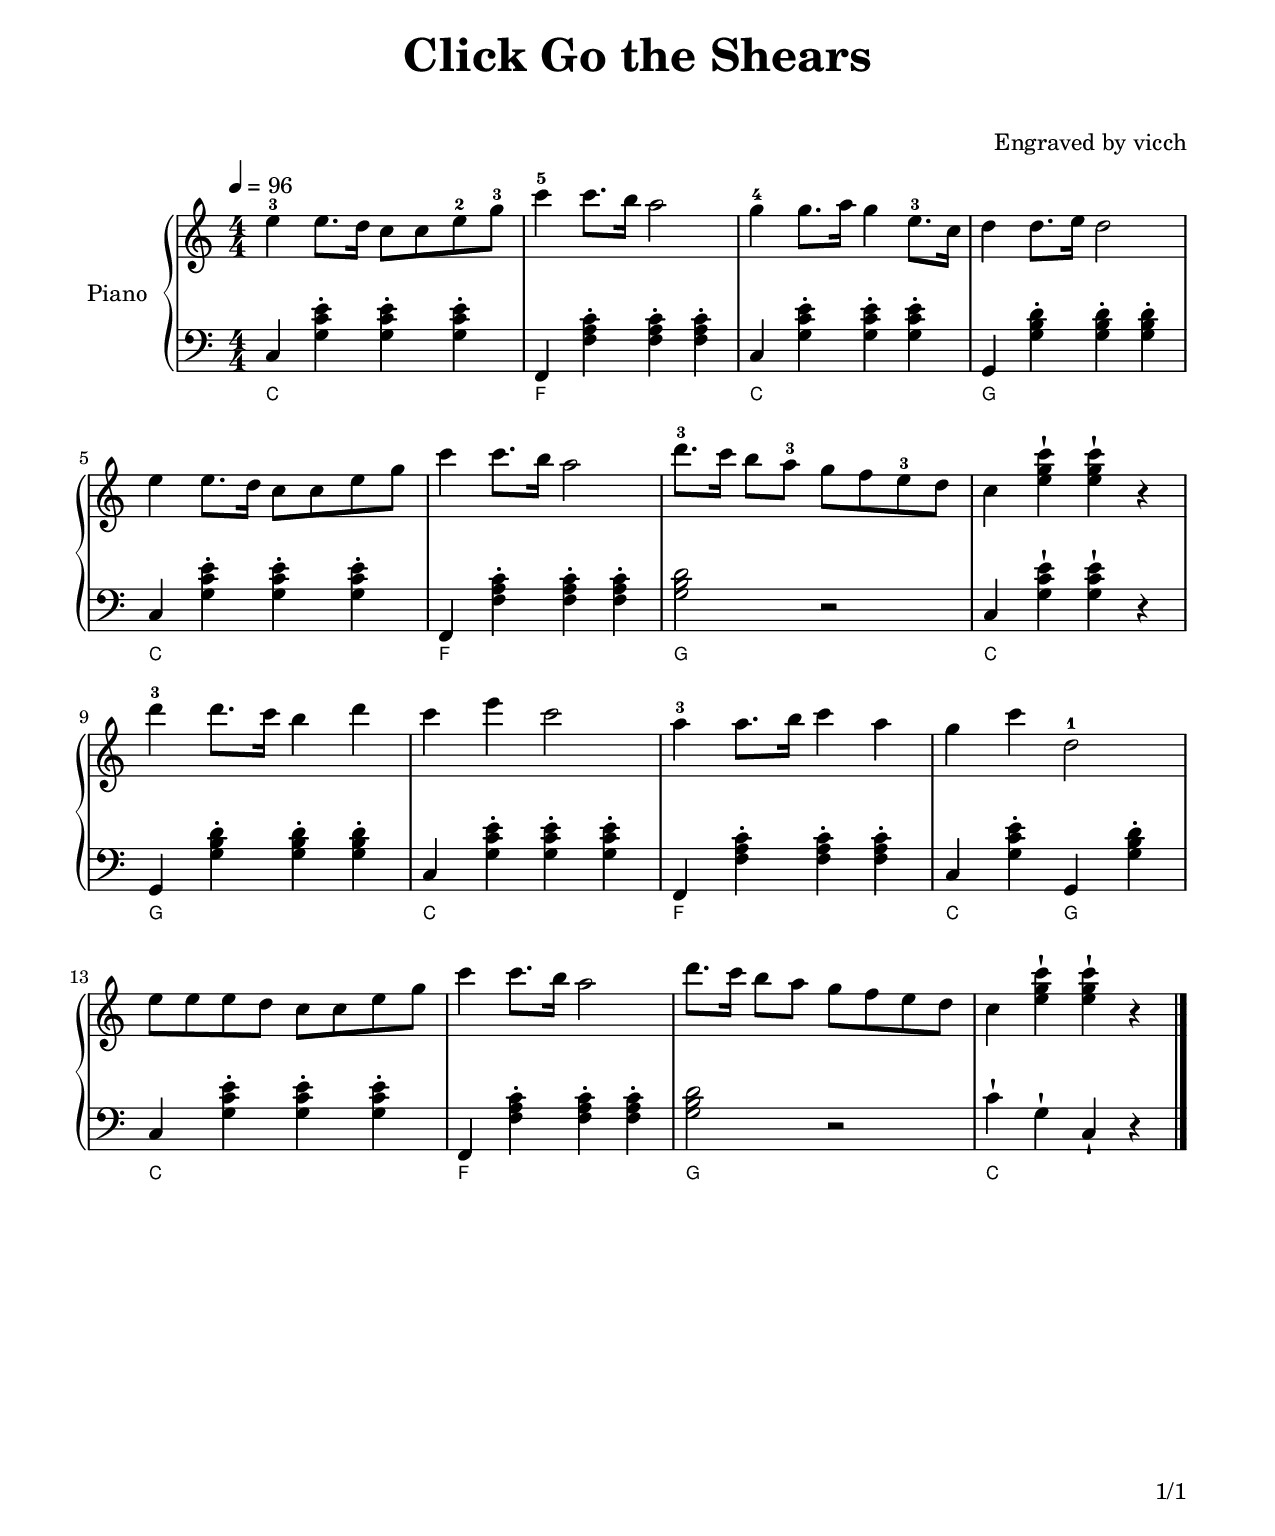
\version "2.24.3"

#(define title      "Click Go the Shears")
#(define title-font "")
#(define sequence   "EveryonePiano 525")
#(define total-page 1)

\include "../base.ly"

\markup \vspace #1.5

CI = { c4  <g c' e'>4-. <g c' e'>4-. <g c' e'>4-. }
FI = { f,4 <f a  c'>4-. <f a  c'>4-. <f a  c'>4-. }
GI = { g,4 <g b  d'>4-. <g b  d'>4-. <g b  d'>4-. }

CII = { <e'' g'' c'''>4-! }
GII = { <g   b   d'>2 }

CII  = { c''4 <e'' g'' c'''>4-! <e'' g'' c'''>4-! r4 }
CIII = { c4   <g   c'  e'>4-!   <g   c'  e'>4-!   r4 }

CIV = { c4  <g c' e'>4-. }
GIV = { g,4 <g b  d'>4-. }

\score {
  \new PianoStaff \with {
    instrumentName = "Piano"
  } <<
    \new Staff {
      \tempo 4 = 96
      \clef treble
      \key c \major
      \time 4/4
      
      e''4^3 e''8. d''16 c''8 c''8 e''8^2 g''8^3 | c'''4^5 c'''8. b''16 a''2 | g''4^4          g''8. a''16  g''4      e''8.^3 c''16 | d''4 d''8. e''16 d''2 | \break
      e''4   e''8. d''16 c''8 c''8 e''8   g''8   | c'''4   c'''8. b''16 a''2 | d'''8.^3 c'''16 b''8  a''8^3 g''8 f''8 e''8^3  d''8  | \CII                  | \break
      
      d'''4^3   d'''8. c'''16 b''4      d'''4     | c'''4 e'''4        c'''2 | a''4^3        a''8. b''16 c'''4     a''4      | g''4 c'''4 d''2^1 | \break
      e''8 e''8 e''8 d''8     c''8 c''8 e''8 g''8 | c'''4 c'''8. b''16 a''2  | d'''8. c'''16 b''8 a''8   g''8 f''8 e''8 d''8 | \CII              | \bar "|."
    }
    \new Staff {
      \clef bass
      \key c \major
      \time 4/4
      
      \CI | \FI | \CI     | \GI   |
      \CI | \FI | \GII r2 | \CIII |
      
      \GI | \CI | \FI     | \CIV       \GIV    |
      \CI | \FI | \GII r2 | c'4-! g4-! c4-! r4 | 
    }
    \chords {
      c1 | f1 | c1    | g1     |
      c1 | f1 | g2 r2 | c2. r4 |
      
      g1 | c1 | f1    | c2 g2  |
      c1 | f1 | g2 r2 | c2. r4 |
    }
  >>
  \layout {}
  \midi {}
}
